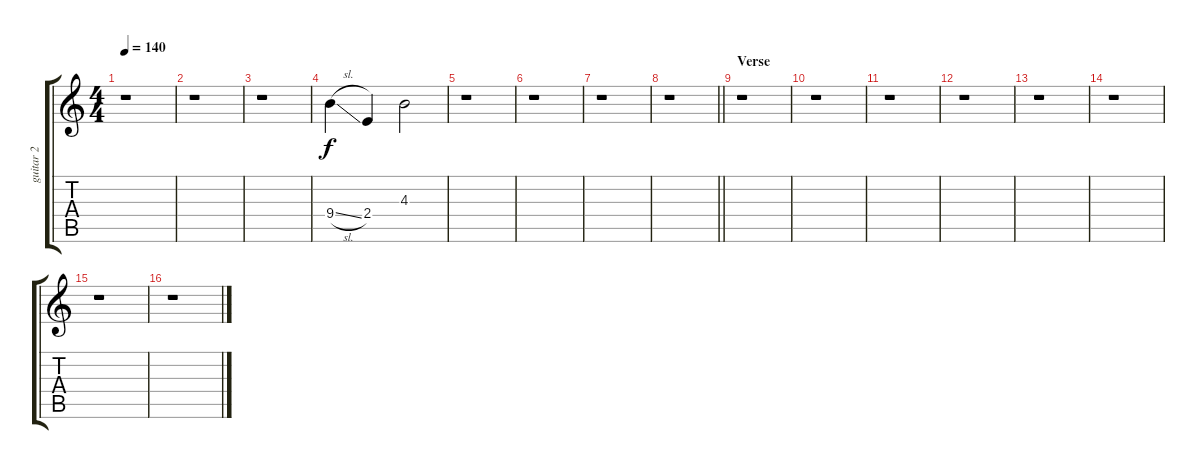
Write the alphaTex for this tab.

\track ("guitar 2" "guitar 2") {instrument electricguitarclean}
\staff {score tabs}
\tuning (E4 B3 G3 D3 A2 E2) {hide}
\ts (4 4)
\tempo 140
\clef g2
\ks c
r.1{dy f} |
r.1 |
r.1 |
9.4{sl}.4 2.4.4 4.3.2 |
r.1 |
r.1 |
r.1 |
\barLineRight lightlight
r.1 |
\section ("" "Verse")
r.1 |
r.1 |
r.1 |
r.1 |
r.1 |
r.1 |
r.1 |
r.1
